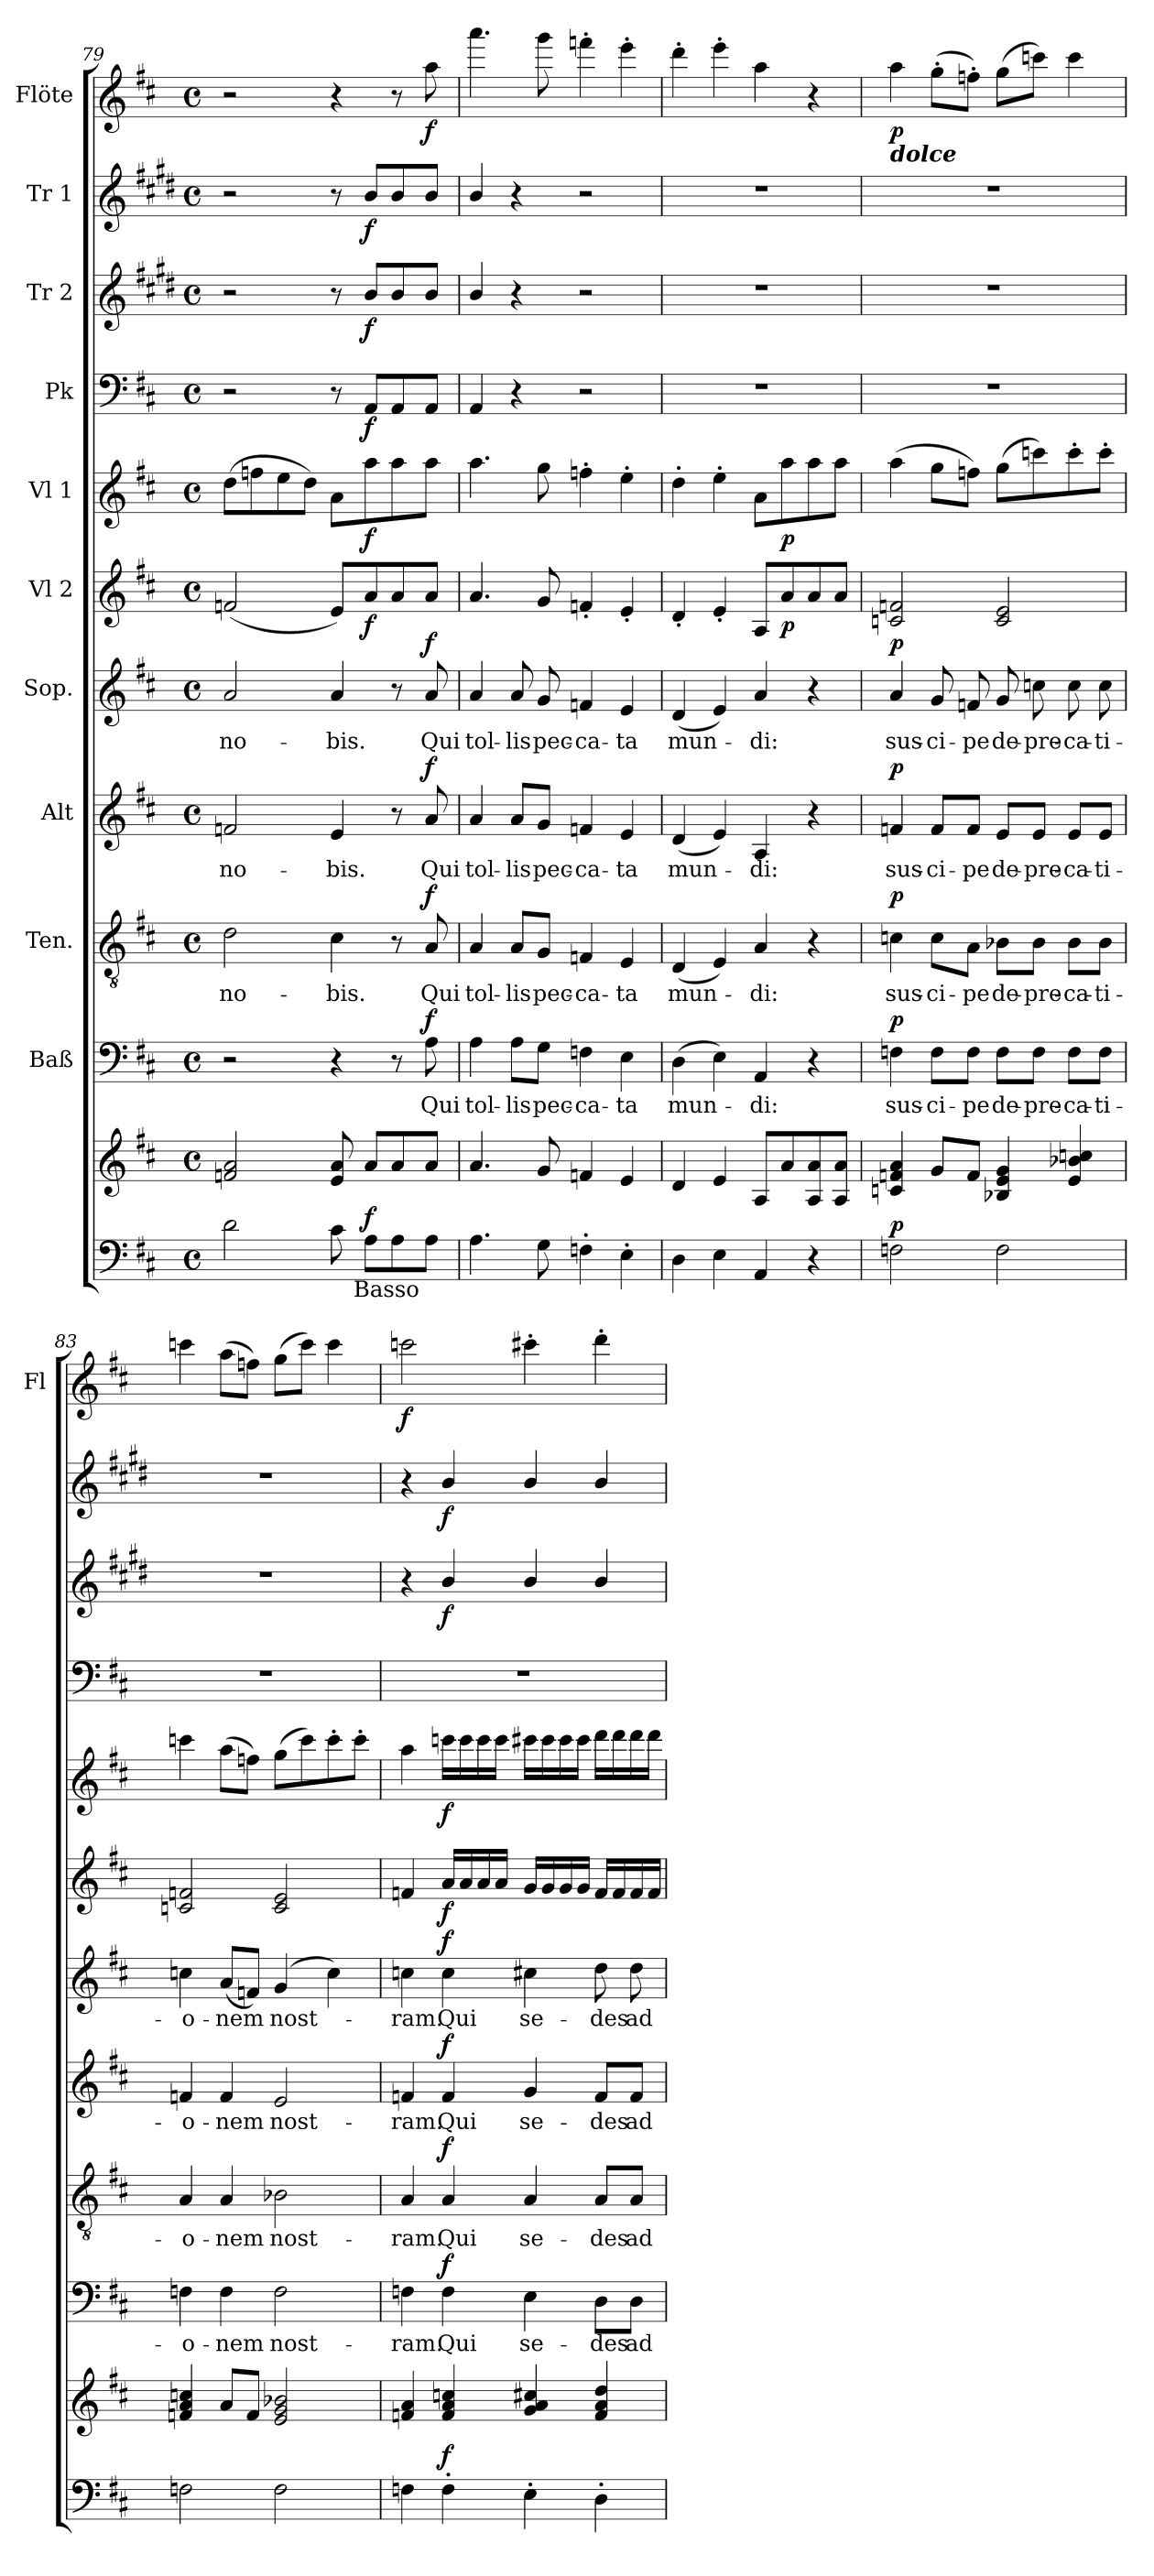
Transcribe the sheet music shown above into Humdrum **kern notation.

**kern	**kern	**dynam	**kern	**text	**dynam	**kern	**text	**dynam	**kern	**text	**dynam	**kern	**text	**dynam	**kern	**dynam	**kern	**dynam	**kern	**dynam	**kern	**dynam	**kern	**dynam	**kern	**dynam
*part11	*part11	*part11	*part10	*part10	*part10	*part9	*part9	*part9	*part8	*part8	*part8	*part7	*part7	*part7	*part6	*part6	*part5	*part5	*part4	*part4	*part3	*part3	*part2	*part2	*part1	*part1
*staff12	*staff11	*staff11/12	*staff10	*staff10	*staff10	*staff9	*staff9	*staff9	*staff8	*staff8	*staff8	*staff7	*staff7	*staff7	*staff6	*staff6	*staff5	*staff5	*staff4	*staff4	*staff3	*staff3	*staff2	*staff2	*staff1	*staff1
*	*	*	*I"Baß	*	*	*I"Ten.	*	*	*I"Alt	*	*	*I"Sop.	*	*	*I"Vl 2	*	*I"Vl 1	*	*I"Pk	*	*I"Tr 2	*	*I"Tr 1	*	*I"Flöte	*
*	*	*	*	*	*	*	*	*	*	*	*	*	*	*	*	*	*	*	*	*	*	*	*	*	*I'Fl	*
*clefF4	*clefG2	*	*clefF4	*	*	*clefGv2	*	*	*clefG2	*	*	*clefG2	*	*	*clefG2	*	*clefG2	*	*clefF4	*	*clefG2	*	*clefG2	*	*clefG2	*
*	*	*	*	*	*	*	*	*	*	*	*	*	*	*	*	*	*	*	*	*	*ITrd1c2	*	*ITrd1c2	*	*	*
*k[f#c#]	*k[f#c#]	*	*k[f#c#]	*	*	*k[f#c#]	*	*	*k[f#c#]	*	*	*k[f#c#]	*	*	*k[f#c#]	*	*k[f#c#]	*	*k[f#c#]	*	*k[f#c#]	*	*k[f#c#]	*	*k[f#c#]	*
*D:	*D:	*	*D:	*	*	*D:	*	*	*D:	*	*	*D:	*	*	*D:	*	*D:	*	*D:	*	*D:	*	*D:	*	*D:	*
*M4/4	*M4/4	*	*M4/4	*	*	*M4/4	*	*	*M4/4	*	*	*M4/4	*	*	*M4/4	*	*M4/4	*	*M4/4	*	*M4/4	*	*M4/4	*	*M4/4	*
*met(c)	*met(c)	*	*met(c)	*	*	*met(c)	*	*	*met(c)	*	*	*met(c)	*	*	*met(c)	*	*met(c)	*	*met(c)	*	*met(c)	*	*met(c)	*	*met(c)	*
=79	=79	=79	=79	=79	=79	=79	=79	=79	=79	=79	=79	=79	=79	=79	=79	=79	=79	=79	=79	=79	=79	=79	=79	=79	=79	=79
!	!	!	!	!	!	!	!LO:LY:b	!	!	!LO:LY:b	!	!	!LO:LY:b	!	!	!	!	!	!	!	!	!	!	!	!	!
*^	*	*	*	*	*	*	*	*	*	*	*	*	*	*	*	*	*	*	*	*	*	*	*	*	*	*
2d\	2ryy	2fn/ 2a/	.	2r	.	.	2d\	no-	.	2fn/	no-	.	2a/	no-	.	(<2fn/	.	(>8dd\L	.	2r	.	2r	.	2r	.	2r	.
.	.	.	.	.	.	.	.	.	.	.	.	.	.	.	.	.	.	8ffn\	.	.	.	.	.	.	.	.	.
.	.	.	.	.	.	.	.	.	.	.	.	.	.	.	.	.	.	8ee\	.	.	.	.	.	.	.	.	.
.	.	.	.	.	.	.	.	.	.	.	.	.	.	.	.	.	.	8dd\J)	.	.	.	.	.	.	.	.	.
!	!	!	!	!	!	!	!	!LO:LY:b	!	!	!LO:LY:b	!	!	!LO:LY:b	!	!	!	!	!	!	!	!	!	!	!	!	!
8c#\	16.ryy	8e/ 8a/	.	4r	.	.	4c#\	-bis.	.	4e/	-bis.	.	4a/	-bis.	.	8e/L)	.	8a\L	.	8r	.	8r	.	8r	.	4r	.
!	!LO:TX:b:t=Basso	!	!	!	!	!	!	!	!	!	!	!	!	!	!	!	!	!	!	!	!	!	!	!	!	!	!
.	4ryy	.	.	.	.	.	.	.	.	.	.	.	.	.	.	.	.	.	.	.	.	.	.	.	.	.	.
!	!	!	!LO:DY:a=2	!	!	!	!	!	!	!	!	!	!	!	!	!	!LO:DY:b	!	!LO:DY:b	!	!LO:DY:b	!	!LO:DY:b	!	!LO:DY:b	!	!
8A\L	.	8a/L	f	.	.	.	.	.	.	.	.	.	.	.	.	8a/	f	8aa\	f	8AA/L	f	8a/L	f	8a/L	f	.	.
8A\	.	8a/	.	8r	.	.	8r	.	.	8r	.	.	8r	.	.	8a/	.	8aa\	.	8AA/	.	8a/	.	8a/	.	8r	.
.	8ryy	.	.	.	.	.	.	.	.	.	.	.	.	.	.	.	.	.	.	.	.	.	.	.	.	.	.
!	!	!	!	!	!LO:LY:b	!LO:DY:a	!	!LO:LY:b	!LO:DY:a	!	!LO:LY:b	!LO:DY:a	!	!LO:LY:b	!LO:DY:a	!	!	!	!	!	!	!	!	!	!	!	!LO:DY:b
8A\J	.	8a/J	.	8A\	Qui	f	8A/	Qui	f	8a/	Qui	f	8a/	Qui	f	8a/J	.	8aa\J	.	8AA/J	.	8a/J	.	8a/J	.	8aa\	f
.	32ryy	.	.	.	.	.	.	.	.	.	.	.	.	.	.	.	.	.	.	.	.	.	.	.	.	.	.
=80	=80	=80	=80	=80	=80	=80	=80	=80	=80	=80	=80	=80	=80	=80	=80	=80	=80	=80	=80	=80	=80	=80	=80	=80	=80	=80	=80
!	!	!	!	!	!LO:LY:b	!	!	!LO:LY:b	!	!	!LO:LY:b	!	!	!LO:LY:b	!	!	!	!	!	!	!	!	!	!	!	!	!
*v	*v	*	*	*	*	*	*	*	*	*	*	*	*	*	*	*	*	*	*	*	*	*	*	*	*	*	*
4.A\	4.a/	.	4A\	tol-	.	4A/	tol-	.	4a/	tol-	.	4a/	tol-	.	4.a/	.	4.aa\	.	4AA/	.	4a/	.	4a/	.	4.aaa\	.
!	!	!	!	!LO:LY:b	!	!	!LO:LY:b	!	!	!LO:LY:b	!	!	!LO:LY:b	!	!	!	!	!	!	!	!	!	!	!	!	!
.	.	.	8A\L	-lis	.	8A/L	-lis	.	8a/L	-lis	.	8a/	-lis	.	.	.	.	.	4r	.	4r	.	4r	.	.	.
!	!	!	!	!LO:LY:b	!	!	!LO:LY:b	!	!	!LO:LY:b	!	!	!LO:LY:b	!	!	!	!	!	!	!	!	!	!	!	!	!
8G\	8g/	.	8G\J	pec-	.	8G/J	pec-	.	8g/J	pec-	.	8g/	pec-	.	8g/	.	8gg\	.	.	.	.	.	.	.	8ggg\	.
!	!	!	!	!LO:LY:b	!	!	!LO:LY:b	!	!	!LO:LY:b	!	!	!LO:LY:b	!	!	!	!	!	!	!	!	!	!	!	!	!
4Fn'>\	4fn/	.	4Fn\	-ca-	.	4Fn/	-ca-	.	4fn/	-ca-	.	4fn/	-ca-	.	4fn'</	.	4ffn'>\	.	2r	.	2r	.	2r	.	4fffn'>\	.
!	!	!	!	!LO:LY:b	!	!	!LO:LY:b	!	!	!LO:LY:b	!	!	!LO:LY:b	!	!	!	!	!	!	!	!	!	!	!	!	!
4E'>\	4e/	.	4E\	-ta	.	4E/	-ta	.	4e/	-ta	.	4e/	-ta	.	4e'</	.	4ee'>\	.	.	.	.	.	.	.	4eee'>\	.
=81	=81	=81	=81	=81	=81	=81	=81	=81	=81	=81	=81	=81	=81	=81	=81	=81	=81	=81	=81	=81	=81	=81	=81	=81	=81	=81
!	!	!	!	!LO:LY:b	!	!	!LO:LY:b	!	!	!LO:LY:b	!	!	!LO:LY:b	!	!	!	!	!	!	!	!	!	!	!	!	!
4D\	4d/	.	(>4D\	mun-	.	(<4D/	mun-	.	(<4d/	mun-	.	(<4d/	mun-	.	4d'</	.	4dd'>\	.	1r	.	1r	.	1r	.	4ddd'>\	.
4E\	4e/	.	4E\)	.	.	4E/)	.	.	4e/)	.	.	4e/)	.	.	4e'</	.	4ee'>\	.	.	.	.	.	.	.	4eee'>\	.
!	!	!	!	!LO:LY:b	!	!	!LO:LY:b	!	!	!LO:LY:b	!	!	!LO:LY:b	!	!	!	!	!	!	!	!	!	!	!	!	!
4AA/	8A/L	.	4AA/	-di:	.	4A/	-di:	.	4A/	-di:	.	4a/	-di:	.	8A/L	.	8a\L	.	.	.	.	.	.	.	4aa\	.
!	!	!	!	!	!	!	!	!	!	!	!	!	!	!	!	!LO:DY:b	!	!LO:DY:b	!	!	!	!	!	!	!	!
.	8a/	.	.	.	.	.	.	.	.	.	.	.	.	.	8a/	p	8aa\	p	.	.	.	.	.	.	.	.
4r	8A/ 8a/	.	4r	.	.	4r	.	.	4r	.	.	4r	.	.	8a/	.	8aa\	.	.	.	.	.	.	.	4r	.
.	8A/ 8a/J	.	.	.	.	.	.	.	.	.	.	.	.	.	8a/J	.	8aa\J	.	.	.	.	.	.	.	.	.
!!LO:PB:g=z
=82	=82	=82	=82	=82	=82	=82	=82	=82	=82	=82	=82	=82	=82	=82	=82	=82	=82	=82	=82	=82	=82	=82	=82	=82	=82	=82
!	!	!	!	!	!	!	!	!	!	!	!	!	!	!	!	!	!	!	!	!	!	!	!	!	!LO:TX:b:Bi:t=dolce	!
!	!	!LO:DY:a=2	!	!LO:LY:b	!LO:DY:a	!	!LO:LY:b	!LO:DY:a	!	!LO:LY:b	!LO:DY:a	!	!LO:LY:b	!LO:DY:a	!	!	!	!	!	!	!	!	!	!	!	!LO:DY:b
2Fn\	4cn/ 4fn/ 4a/	p	4Fn\	sus-	p	4cn\	sus-	p	4fn/	sus-	p	4a/	sus-	p	2cn/ 2fn/	.	(>4aa\	.	1r	.	1r	.	1r	.	4aa\	p
!	!	!	!	!LO:LY:b	!	!	!LO:LY:b	!	!	!LO:LY:b	!	!	!LO:LY:b	!	!	!	!	!	!	!	!	!	!	!	!	!
.	8g/L	.	8F\L	-ci-	.	8c\L	-ci-	.	8f/L	-ci-	.	8g/	-ci-	.	.	.	8gg\L	.	.	.	.	.	.	.	(>8gg'>\L	.
!	!	!	!	!LO:LY:b	!	!	!LO:LY:b	!	!	!LO:LY:b	!	!	!LO:LY:b	!	!	!	!	!	!	!	!	!	!	!	!	!
.	8f/J	.	8F\J	-pe	.	8A\J	-pe	.	8f/J	-pe	.	8fn/	-pe	.	.	.	8ffn\J)	.	.	.	.	.	.	.	8ffn'>\J)	.
!	!	!	!	!LO:LY:b	!	!	!LO:LY:b	!	!	!LO:LY:b	!	!	!LO:LY:b	!	!	!	!	!	!	!	!	!	!	!	!	!
2F\	4B-X/ 4e/ 4g/	.	8F\L	de-	.	8B-X\L	de-	.	8e/L	de-	.	8g/	de-	.	2c/ 2e/	.	(>8gg\L	.	.	.	.	.	.	.	(>8gg\L	.
!	!	!	!	!LO:LY:b	!	!	!LO:LY:b	!	!	!LO:LY:b	!	!	!LO:LY:b	!	!	!	!	!	!	!	!	!	!	!	!	!
.	.	.	8F\J	-pre-	.	8B-\J	-pre-	.	8e/J	-pre-	.	8ccn\	-pre-	.	.	.	8cccn\)	.	.	.	.	.	.	.	8cccn\J)	.
!	!	!	!	!LO:LY:b	!	!	!LO:LY:b	!	!	!LO:LY:b	!	!	!LO:LY:b	!	!	!	!	!	!	!	!	!	!	!	!	!
.	4e/ 4b-X/ 4ccn/	.	8F\L	-ca-	.	8B-\L	-ca-	.	8e/L	-ca-	.	8cc\	-ca-	.	.	.	8ccc'>\	.	.	.	.	.	.	.	4ccc\	.
!	!	!	!	!LO:LY:b	!	!	!LO:LY:b	!	!	!LO:LY:b	!	!	!LO:LY:b	!	!	!	!	!	!	!	!	!	!	!	!	!
.	.	.	8F\J	-ti-	.	8B-\J	-ti-	.	8e/J	-ti-	.	8cc\	-ti-	.	.	.	8ccc'>\J	.	.	.	.	.	.	.	.	.
=83	=83	=83	=83	=83	=83	=83	=83	=83	=83	=83	=83	=83	=83	=83	=83	=83	=83	=83	=83	=83	=83	=83	=83	=83	=83	=83
!	!	!	!	!LO:LY:b	!	!	!LO:LY:b	!	!	!LO:LY:b	!	!	!LO:LY:b	!	!	!	!	!	!	!	!	!	!	!	!	!
2Fn\	4fn/ 4a/ 4ccn/	.	4Fn\	-o-	.	4A/	-o-	.	4fn/	-o-	.	4ccn\	-o-	.	2cn/ 2fn/	.	4cccn\	.	1r	.	1r	.	1r	.	4cccn\	.
!	!	!	!	!LO:LY:b	!	!	!LO:LY:b	!	!	!LO:LY:b	!	!	!LO:LY:b	!	!	!	!	!	!	!	!	!	!	!	!	!
.	8a/L	.	4F\	-nem	.	4A/	-nem	.	4f/	-nem	.	(<8a/L	-nem	.	.	.	(>8aa\L	.	.	.	.	.	.	.	(>8aa\L	.
.	8f/J	.	.	.	.	.	.	.	.	.	.	8fn/J)	.	.	.	.	8ffn\J)	.	.	.	.	.	.	.	8ffn\J)	.
!	!	!	!	!LO:LY:b	!	!	!LO:LY:b	!	!	!LO:LY:b	!	!	!LO:LY:b	!	!	!	!	!	!	!	!	!	!	!	!	!
2F\	2e/ 2g/ 2b-X/	.	2F\	nost-	.	2B-X\	nost-	.	2e/	nost-	.	(4g/	nost-	.	2c/ 2e/	.	(>8gg\L	.	.	.	.	.	.	.	(>8gg\L	.
.	.	.	.	.	.	.	.	.	.	.	.	.	.	.	.	.	8ccc\)	.	.	.	.	.	.	.	8ccc\J)	.
.	.	.	.	.	.	.	.	.	.	.	.	4cc\)	.	.	.	.	8ccc'>\	.	.	.	.	.	.	.	4ccc\	.
.	.	.	.	.	.	.	.	.	.	.	.	.	.	.	.	.	8ccc'>\J	.	.	.	.	.	.	.	.	.
=84	=84	=84	=84	=84	=84	=84	=84	=84	=84	=84	=84	=84	=84	=84	=84	=84	=84	=84	=84	=84	=84	=84	=84	=84	=84	=84
!	!	!	!	!LO:LY:b	!	!	!LO:LY:b	!	!	!LO:LY:b	!	!	!LO:LY:b	!	!	!	!	!	!	!	!	!	!	!	!	!LO:DY:b
4Fn\	4fn/ 4a/	.	4Fn\	-ram.	.	4A/	-ram.	.	4fn/	-ram.	.	4ccn\	-ram.	.	4fn/	.	4aa\	.	1r	.	4r	.	4r	.	2cccn\	f
!	!	!LO:DY:a=2	!	!LO:LY:b	!LO:DY:a	!	!LO:LY:b	!LO:DY:a	!	!LO:LY:b	!LO:DY:a	!	!LO:LY:b	!LO:DY:a	!	!LO:DY:b	!	!LO:DY:b	!	!	!	!LO:DY:b	!	!LO:DY:b	!	!
4F'>\	4f/ 4a/ 4ccn/	f	4F\	Qui	f	4A/	Qui	f	4f/	Qui	f	4cc\	Qui	f	16a/LL	f	16cccn\LL	f	.	.	4a/	f	4a/	f	.	.
.	.	.	.	.	.	.	.	.	.	.	.	.	.	.	16a/	.	16ccc\	.	.	.	.	.	.	.	.	.
.	.	.	.	.	.	.	.	.	.	.	.	.	.	.	16a/	.	16ccc\	.	.	.	.	.	.	.	.	.
.	.	.	.	.	.	.	.	.	.	.	.	.	.	.	16a/JJ	.	16ccc\JJ	.	.	.	.	.	.	.	.	.
!	!	!	!	!LO:LY:b	!	!	!LO:LY:b	!	!	!LO:LY:b	!	!	!LO:LY:b	!	!	!	!	!	!	!	!	!	!	!	!	!
4E'>\	4g/ 4a/ 4cc#X/	.	4E\	se-	.	4A/	se-	.	4g/	se-	.	4cc#X\	se-	.	16g/LL	.	16ccc#X\LL	.	.	.	4a/	.	4a/	.	4ccc#X'>\	.
.	.	.	.	.	.	.	.	.	.	.	.	.	.	.	16g/	.	16ccc#\	.	.	.	.	.	.	.	.	.
.	.	.	.	.	.	.	.	.	.	.	.	.	.	.	16g/	.	16ccc#\	.	.	.	.	.	.	.	.	.
.	.	.	.	.	.	.	.	.	.	.	.	.	.	.	16g/JJ	.	16ccc#\JJ	.	.	.	.	.	.	.	.	.
!	!	!	!	!LO:LY:b	!	!	!LO:LY:b	!	!	!LO:LY:b	!	!	!LO:LY:b	!	!	!	!	!	!	!	!	!	!	!	!	!
4D'>\	4f/ 4a/ 4dd/	.	8D\L	-des	.	8A/L	-des	.	8f/L	-des	.	8dd\	-des	.	16f/LL	.	16ddd\LL	.	.	.	4a/	.	4a/	.	4ddd'>\	.
.	.	.	.	.	.	.	.	.	.	.	.	.	.	.	16f/	.	16ddd\	.	.	.	.	.	.	.	.	.
!	!	!	!	!LO:LY:b	!	!	!LO:LY:b	!	!	!LO:LY:b	!	!	!LO:LY:b	!	!	!	!	!	!	!	!	!	!	!	!	!
.	.	.	8D\J	ad	.	8A/J	ad	.	8f/J	ad	.	8dd\	ad	.	16f/	.	16ddd\	.	.	.	.	.	.	.	.	.
.	.	.	.	.	.	.	.	.	.	.	.	.	.	.	16f/JJ	.	16ddd\JJ	.	.	.	.	.	.	.	.	.
=	=	=	=	=	=	=	=	=	=	=	=	=	=	=	=	=	=	=	=	=	=	=	=	=	=	=
*-	*-	*-	*-	*-	*-	*-	*-	*-	*-	*-	*-	*-	*-	*-	*-	*-	*-	*-	*-	*-	*-	*-	*-	*-	*-	*-
